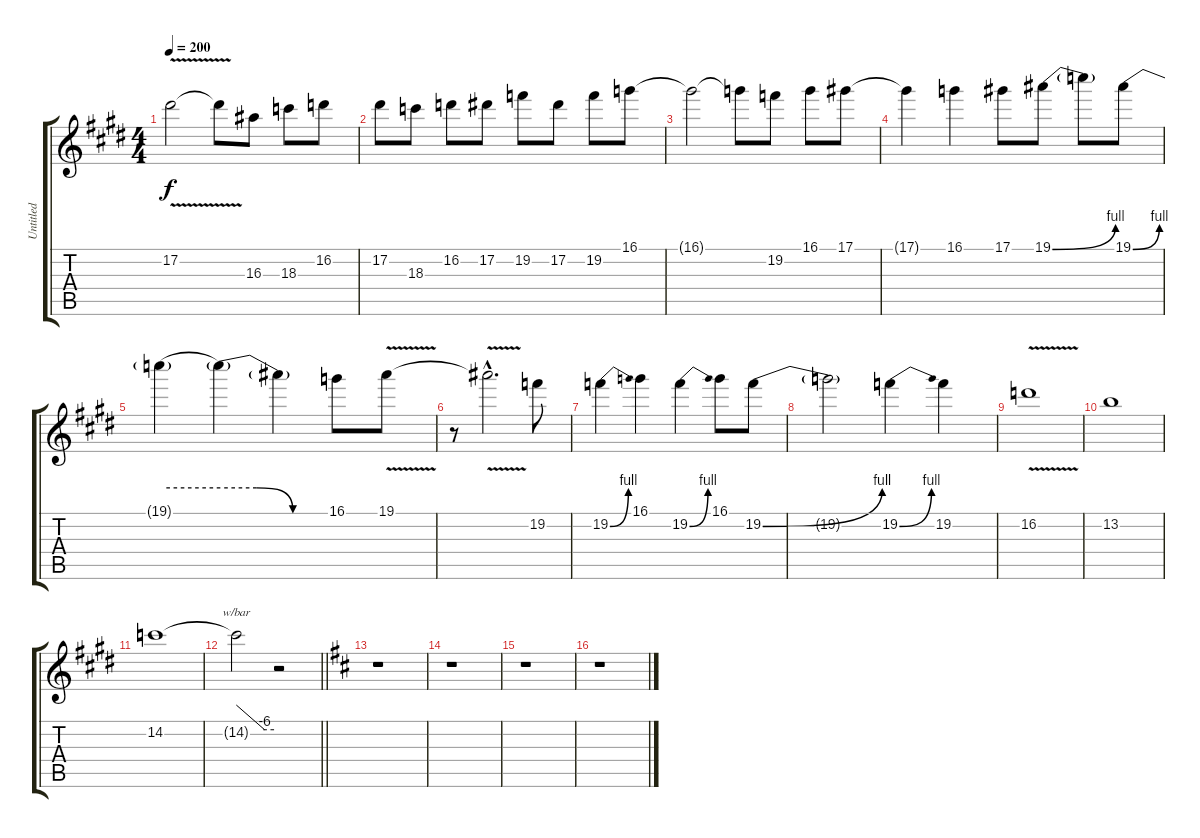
\track ("Untitled" "Untitled") {instrument distortionguitar}
\staff {score tabs}
\tuning (Eb4 Bb3 Gb3 Db3 Ab2 Eb2) {hide}
\ts (4 4)
\tempo 200
\clef g2
\ks c#minor
17.2{v t}.2{dy f} 17.2{v t}.8 16.3.8 18.3.8 16.2.8 |
17.2.8 18.3.8 16.2.8 17.2.8 19.2.8 17.2.8 19.2.8 16.1.8 |
\ks e
16.1{t}.2 16.1{t}.8 19.2.8 16.1.8 17.1.8 |
\ks c#minor
17.1{t}.4 16.1.4 17.1.8 19.1{be (bend 0 0 60 4)}.8 19.1{t}.8 19.1{be (bend 0 0 60 4)}.8 |
19.1{be (hold 0 4 60 4) t}.4 19.1{be (custom 0 4 20 4 40 0 60 0) t}.4 19.1{t}.4 16.1.8 19.1{v}.8 |
r.8 19.1{v hac t}.2{d} 19.2.8 |
\ks e
19.2{be (bend 0 0 60 4)}.4 16.1.4 19.2{be (bend 0 0 60 4)}.4 16.1.8 19.2{be (bend 0 0 60 4)}.8 |
\ks c#minor
19.2{t}.2 19.2{be (bend 0 0 60 4)}.4 19.2.4 |
16.2{v}.1 |
13.2.1 |
\ks e
14.2.1 |
\barLineRight lightlight
\ks c#minor
14.2{t}.2{tbe (custom default 0 0 45 -24 60 -24)} r.2 |
\ks d
r.1 |
r.1 |
r.1 |
r.1
